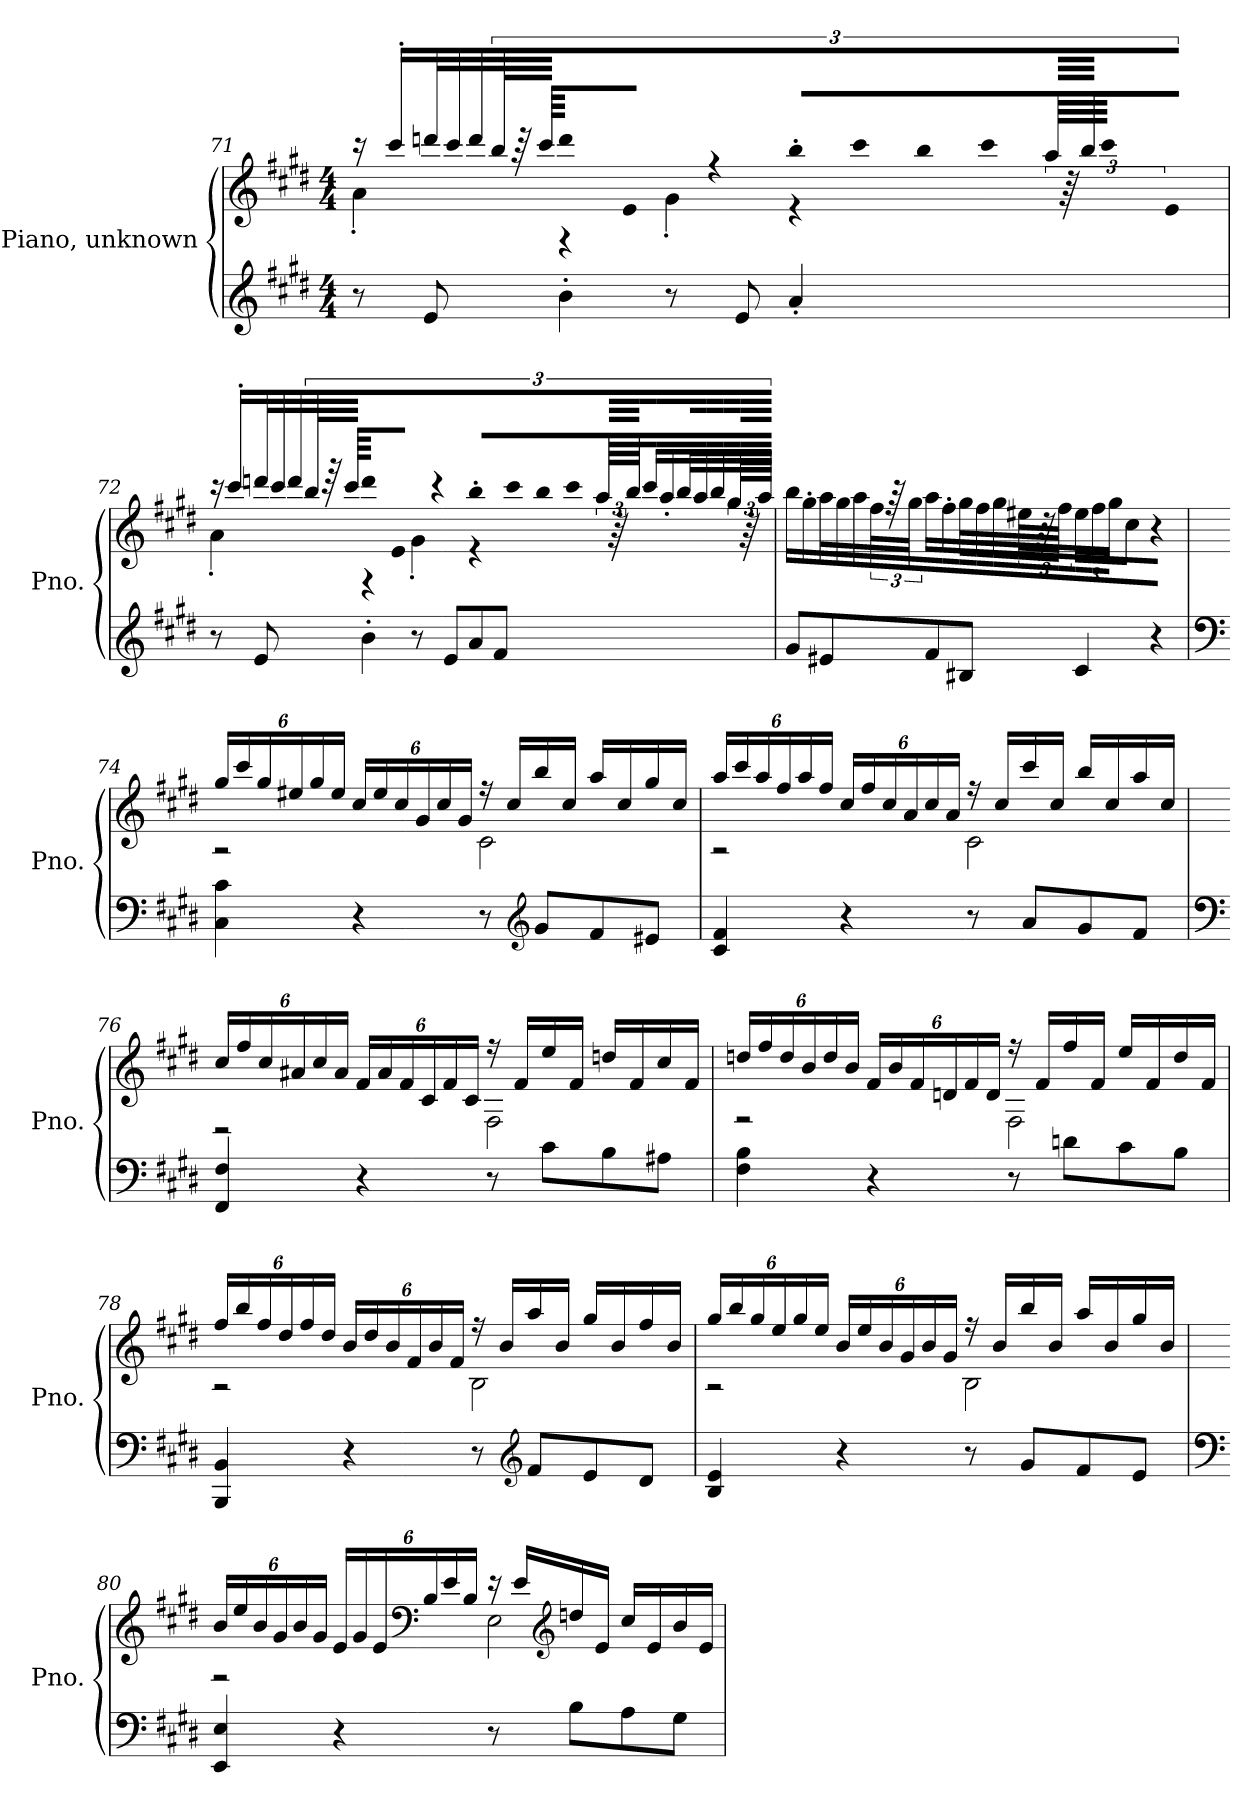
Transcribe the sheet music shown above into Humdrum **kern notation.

**kern	**kern
*part1	*part1
*staff2	*staff1
*I"Piano, unknown	*
*I'Pno.	*
!!LO:LB:g=z
*clefG2	*clefG2
*k[f#c#g#d#]	*k[f#c#g#d#]
*M4/4	*M4/4
=71	=71
*	*^
8r	16r	4a'\
.	16ccc#'/LL	.
8e/	32dddn/L	.
.	32ccc#/	.
.	32ddd/	.
.	96bb/JJJk	.
.	96r	.
.	96ccc#/KKKL	.
4b'\	8ddd/	4r
.	8e/J	.
8r	16r	4g#'\
.	16bb'/LL	.
8e/	32ccc#/L	.
.	32bb/	.
.	32ccc#/	.
.	96aa/JJJk	.
.	96r	.
.	96bb/KKKL	.
4a'/	8ccc#/	4r
.	8e/J	.
!!LO:LB:g=z	!!
=72	=72	=72
8r	16r	4a'\
.	16ccc#'/LL	.
8e/	32dddn/L	.
.	32ccc#/	.
.	32ddd/	.
.	96bb/JJJk	.
.	96r	.
.	96ccc#/KKKL	.
4b'\	8ddd/	4r
.	8e/J	.
8r	16r	4g#'\
.	16bb'/LL	.
8e/L	32ccc#/L	.
.	32bb/	.
.	32ccc#/	.
.	96aa/JJJk	.
.	96r	.
.	96bb/	.
8a/	16ccc#/LL	4r
.	16aa'/	.
8f#/J	32bb/L	.
.	32aa/	.
.	32bb/	.
.	96gg#/JJJk	.
.	96r	.
.	96aa/	.
*	*v	*v
!!LO:LB:g=z
=73	=73
8g#/L	16bb\LL
.	16gg#'\
8e#X/	32aa\L
.	32gg#\
.	32aa\
.	96ff#\JJJk
.	96r
.	96gg#\
8f#/	16aa\LL
.	16ff#'\
8B#X/J	32gg#\L
.	32ff#\
.	32gg#\
.	96ee#X\JJJk
.	96r
.	96ff#\
*	*Xbrackettup
4c#/	24ee#\LL
.	24ff#\
.	24gg#\J
.	8cc#\J
4r	4r
=74	=74
*clefF4	*
*	*^
4C#\ 4c#\	24gg#/LL	2r
.	24ccc#/	.
.	24gg#/	.
.	24ee#X/	.
.	24gg#/	.
.	24ee#/JJ	.
4r	24cc#/LL	.
.	24ee#/	.
.	24cc#/	.
.	24g#/	.
.	24cc#/	.
.	24g#/JJ	.
8r	16r	2c#\
.	16cc#/LL	.
*clefG2	*	*
8g#/L	16bb/	.
.	16cc#/JJ	.
8f#/	16aa/LL	.
.	16cc#/	.
8e#X/J	16gg#/	.
.	16cc#/JJ	.
!!LO:LB:g=z	!!
=75	=75	=75
4c#/ 4f#/	24aa/LL	2r
.	24ccc#/	.
.	24aa/	.
.	24ff#/	.
.	24aa/	.
.	24ff#/JJ	.
4r	24cc#/LL	.
.	24ff#/	.
.	24cc#/	.
.	24a/	.
.	24cc#/	.
.	24a/JJ	.
8r	16r	2c#\
.	16cc#/LL	.
8a/L	16ccc#/	.
.	16cc#/JJ	.
8g#/	16bb/LL	.
.	16cc#/	.
8f#/J	16aa/	.
.	16cc#/JJ	.
=76	=76	=76
*clefF4	*	*
4FF#/ 4F#/	24cc#/LL	2r
.	24ff#/	.
.	24cc#/	.
.	24a#X/	.
.	24cc#/	.
.	24a#/JJ	.
4r	24f#/LL	.
.	24a#/	.
.	24f#/	.
.	24c#/	.
.	24f#/	.
.	24c#/JJ	.
8r	16r	2F#\
.	16f#/LL	.
8c#\L	16ee/	.
.	16f#/JJ	.
8B\	16ddn/LL	.
.	16f#/	.
8A#X\J	16cc#/	.
.	16f#/JJ	.
!!LO:PB:g=z	!!
=77	=77	=77
4F#\ 4B\	24ddn/LL	2r
.	24ff#/	.
.	24dd/	.
.	24b/	.
.	24dd/	.
.	24b/JJ	.
4r	24f#/LL	.
.	24b/	.
.	24f#/	.
.	24dn/	.
.	24f#/	.
.	24d/JJ	.
8r	16r	2F#\
.	16f#/LL	.
8dn\L	16ff#/	.
.	16f#/JJ	.
8c#\	16ee/LL	.
.	16f#/	.
8B\J	16dd/	.
.	16f#/JJ	.
=78	=78	=78
4BBB/ 4BB/	24ff#/LL	2r
.	24bb/	.
.	24ff#/	.
.	24dd#/	.
.	24ff#/	.
.	24dd#/JJ	.
4r	24b/LL	.
.	24dd#/	.
.	24b/	.
.	24f#/	.
.	24b/	.
.	24f#/JJ	.
8r	16r	2B\
.	16b/LL	.
*clefG2	*	*
8f#/L	16aa/	.
.	16b/JJ	.
8e/	16gg#/LL	.
.	16b/	.
8d#/J	16ff#/	.
.	16b/JJ	.
!!LO:LB:g=z	!!
=79	=79	=79
4B/ 4e/	24gg#/LL	2r
.	24bb/	.
.	24gg#/	.
.	24ee/	.
.	24gg#/	.
.	24ee/JJ	.
4r	24b/LL	.
.	24ee/	.
.	24b/	.
.	24g#/	.
.	24b/	.
.	24g#/JJ	.
8r	16r	2B\
.	16b/LL	.
8g#/L	16bb/	.
.	16b/JJ	.
8f#/	16aa/LL	.
.	16b/	.
8e/J	16gg#/	.
.	16b/JJ	.
!!LO:LB:g=z	!!
=80	=80	=80
*clefF4	*	*
4EE/ 4E/	24b/LL	2r
.	24ee/	.
.	24b/	.
.	24g#/	.
.	24b/	.
.	24g#/JJ	.
4r	24e/LL	.
.	24g#/	.
.	24e/	.
*	*clefF4	*
.	24B/	.
.	24e/	.
.	24B/JJ	.
8r	16r	2E\
.	16e/LL	.
*	*clefG2	*
8B\L	16ddn/	.
.	16e/JJ	.
8A\	16cc#/LL	.
.	16e/	.
8G#\J	16b/	.
.	16e/JJ	.
*	*v	*v
=	=
*-	*-
